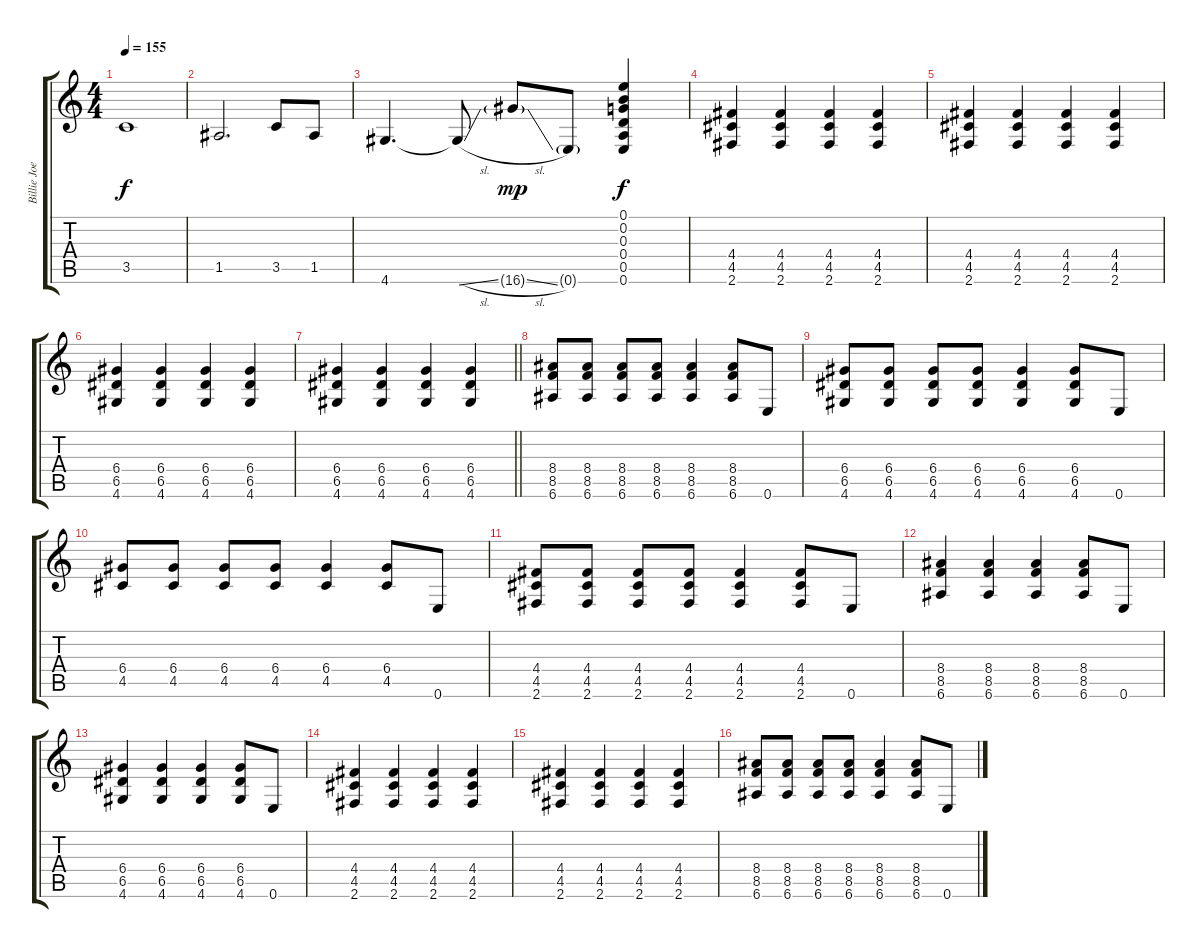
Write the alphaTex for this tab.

\track ("Billie Joe" "Billie Joe") {instrument distortionguitar}
\staff {score tabs}
\tuning (E4 B3 G3 D3 A2 E2) {hide}
\ts (4 4)
\tempo 155
\clef g2
\ks c
3.5.1{dy f} |
1.5.2{d} 3.5.8 1.5.8 |
4.6.4{d} 4.6{sl t}.8 16.6{sl g}.8{dy mp} 0.6{g}.8 (0.1 0.2 0.3 0.4 0.5 0.6).4{dy f} |
(4.4 4.5 2.6).4 (4.4 4.5 2.6).4 (4.4 4.5 2.6).4 (4.4 4.5 2.6).4 |
(4.4 4.5 2.6).4 (4.4 4.5 2.6).4 (4.4 4.5 2.6).4 (4.4 4.5 2.6).4 |
(6.4 6.5 4.6).4 (6.4 6.5 4.6).4 (6.4 6.5 4.6).4 (6.4 6.5 4.6).4 |
\barLineRight lightlight
(6.4 6.5 4.6).4 (6.4 6.5 4.6).4 (6.4 6.5 4.6).4 (6.4 6.5 4.6).4 |
(8.4 8.5 6.6).8 (8.4 8.5 6.6).8 (8.4 8.5 6.6).8 (8.4 8.5 6.6).8 (8.4 8.5 6.6).4 (8.4 8.5 6.6).8 0.6.8 |
(6.4 6.5 4.6).8 (6.4 6.5 4.6).8 (6.4 6.5 4.6).8 (6.4 6.5 4.6).8 (6.4 6.5 4.6).4 (6.4 6.5 4.6).8 0.6.8 |
(6.4 4.5).8 (6.4 4.5).8 (6.4 4.5).8 (6.4 4.5).8 (6.4 4.5).4 (6.4 4.5).8 0.6.8 |
(4.4 4.5 2.6).8 (4.4 4.5 2.6).8 (4.4 4.5 2.6).8 (4.4 4.5 2.6).8 (4.4 4.5 2.6).4 (4.4 4.5 2.6).8 0.6.8 |
(8.4 8.5 6.6).4 (8.4 8.5 6.6).4 (8.4 8.5 6.6).4 (8.4 8.5 6.6).8 0.6.8 |
(6.4 6.5 4.6).4 (6.4 6.5 4.6).4 (6.4 6.5 4.6).4 (6.4 6.5 4.6).8 0.6.8 |
(4.4 4.5 2.6).4 (4.4 4.5 2.6).4 (4.4 4.5 2.6).4 (4.4 4.5 2.6).4 |
(4.4 4.5 2.6).4 (4.4 4.5 2.6).4 (4.4 4.5 2.6).4 (4.4 4.5 2.6).4 |
(8.4 8.5 6.6).8 (8.4 8.5 6.6).8 (8.4 8.5 6.6).8 (8.4 8.5 6.6).8 (8.4 8.5 6.6).4 (8.4 8.5 6.6).8 0.6.8
